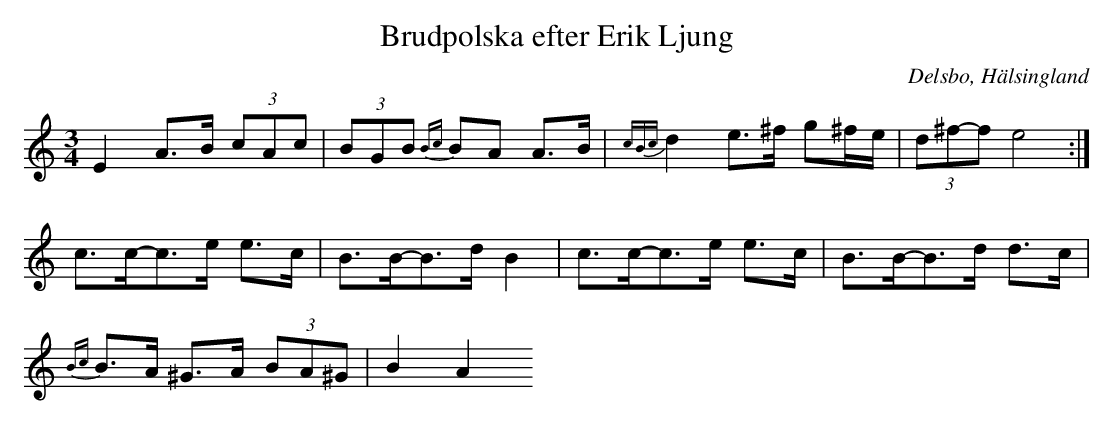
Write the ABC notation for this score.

X:1
T: Brudpolska efter Erik Ljung
O: Delsbo, Hälsingland
M: 3/4
L: 1/8
K: Am
E2 A>B (3cAc| (3BGB {Bc}BA A>B|{cBc}d2 e>^f g^f/e/|(3d^f-f e4 :|
c>c-c>e e>c|B>B-B>d B2|c>c-c>e e>c|B>B-B>d d>c|
{Bc}B>A ^G>A (3BA^G|(3B2A2
